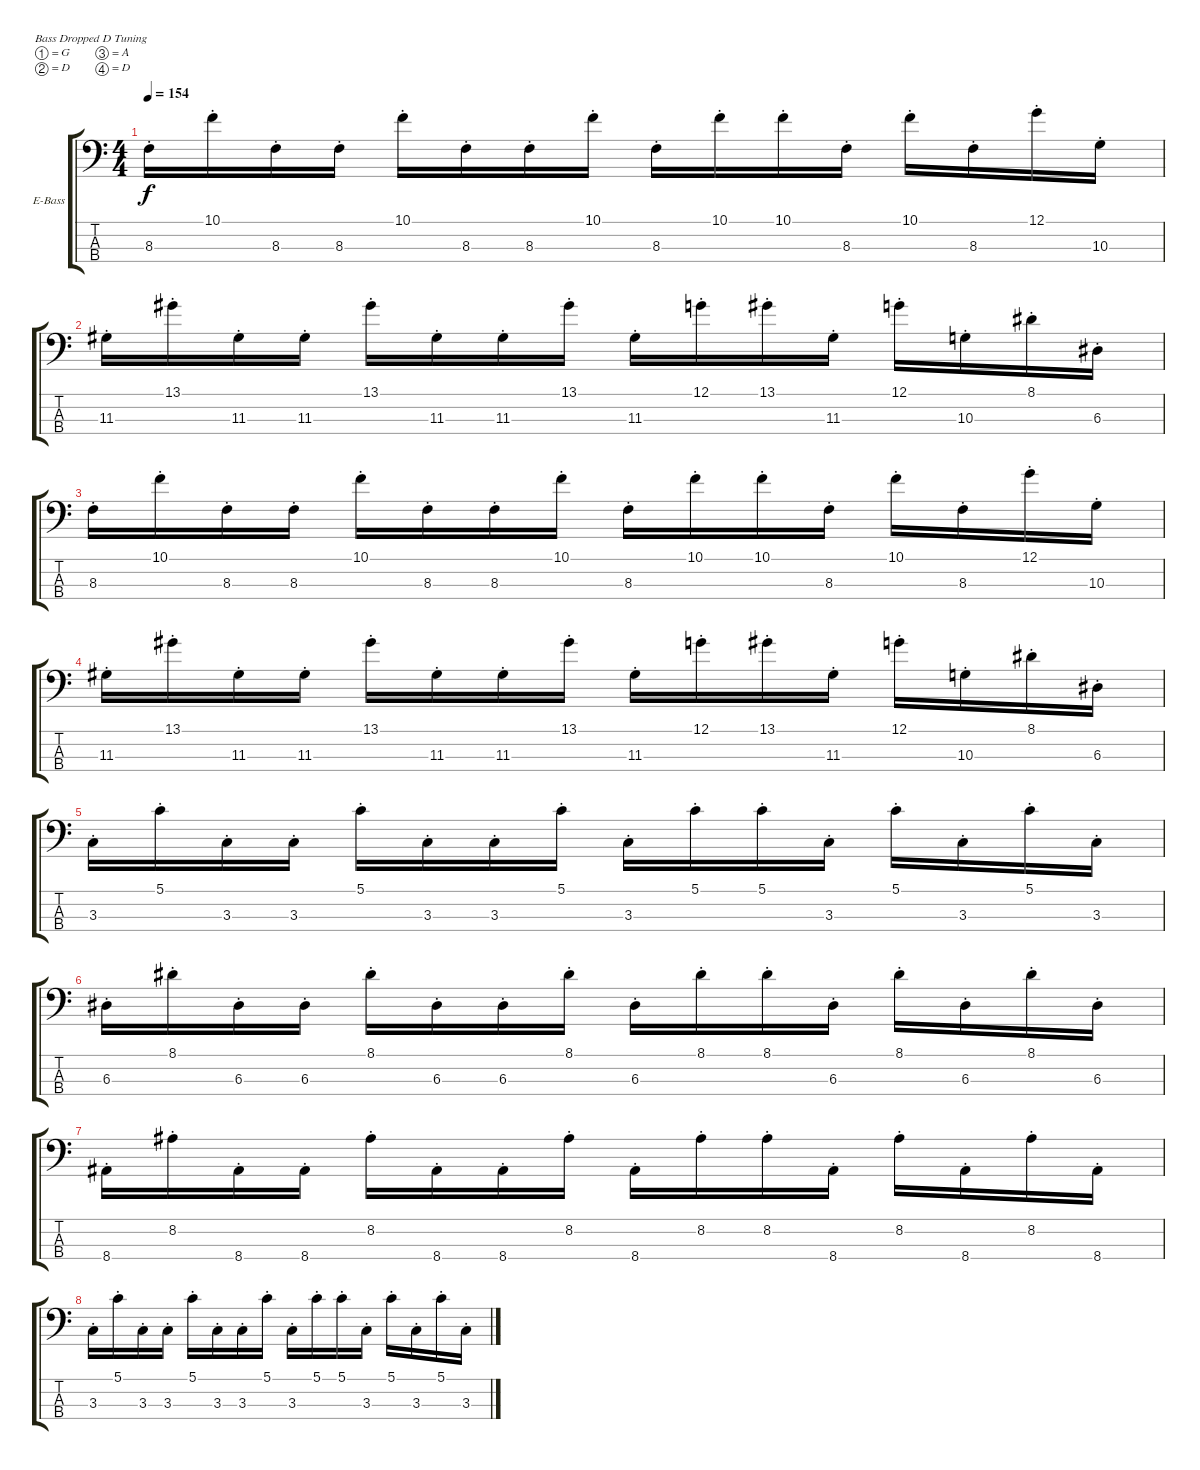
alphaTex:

\bracketExtendMode groupsimilarinstruments
\firstSystemTrackNameOrientation horizontal
\otherSystemsTrackNameOrientation horizontal
\track ("Bass" "E-Bass") {instrument electricbasspick}
\staff {score tabs}
\tuning (G2 D2 A1 D1)
\ts (4 4)
\tempo 154
\clef f4
\ks c
8.3{st}.16{dy f} 10.1{st}.16 8.3{st}.16 8.3{st}.16 10.1{st}.16 8.3{st}.16 8.3{st}.16 10.1{st}.16 8.3{st}.16 10.1{st}.16 10.1{st}.16 8.3{st}.16 10.1{st}.16 8.3{st}.16 12.1{st}.16 10.3{st}.16 |
11.3{st}.16 13.1{st}.16 11.3{st}.16 11.3{st}.16 13.1{st}.16 11.3{st}.16 11.3{st}.16 13.1{st}.16 11.3{st}.16 12.1{st}.16 13.1{st}.16 11.3{st}.16 12.1{st}.16 10.3{st}.16 8.1{st}.16 6.3{st}.16 |
8.3{st}.16 10.1{st}.16 8.3{st}.16 8.3{st}.16 10.1{st}.16 8.3{st}.16 8.3{st}.16 10.1{st}.16 8.3{st}.16 10.1{st}.16 10.1{st}.16 8.3{st}.16 10.1{st}.16 8.3{st}.16 12.1{st}.16 10.3{st}.16 |
11.3{st}.16 13.1{st}.16 11.3{st}.16 11.3{st}.16 13.1{st}.16 11.3{st}.16 11.3{st}.16 13.1{st}.16 11.3{st}.16 12.1{st}.16 13.1{st}.16 11.3{st}.16 12.1{st}.16 10.3{st}.16 8.1{st}.16 6.3{st}.16 |
3.3{st}.16 5.1{st}.16 3.3{st}.16 3.3{st}.16 5.1{st}.16 3.3{st}.16 3.3{st}.16 5.1{st}.16 3.3{st}.16 5.1{st}.16 5.1{st}.16 3.3{st}.16 5.1{st}.16 3.3{st}.16 5.1{st}.16 3.3{st}.16 |
6.3{st}.16 8.1{st}.16 6.3{st}.16 6.3{st}.16 8.1{st}.16 6.3{st}.16 6.3{st}.16 8.1{st}.16 6.3{st}.16 8.1{st}.16 8.1{st}.16 6.3{st}.16 8.1{st}.16 6.3{st}.16 8.1{st}.16 6.3{st}.16 |
8.4{st}.16 8.2{st}.16 8.4{st}.16 8.4{st}.16 8.2{st}.16 8.4{st}.16 8.4{st}.16 8.2{st}.16 8.4{st}.16 8.2{st}.16 8.2{st}.16 8.4{st}.16 8.2{st}.16 8.4{st}.16 8.2{st}.16 8.4{st}.16 |
3.3{st}.16 5.1{st}.16 3.3{st}.16 3.3{st}.16 5.1{st}.16 3.3{st}.16 3.3{st}.16 5.1{st}.16 3.3{st}.16 5.1{st}.16 5.1{st}.16 3.3{st}.16 5.1{st}.16 3.3{st}.16 5.1{st}.16 3.3{st}.16
